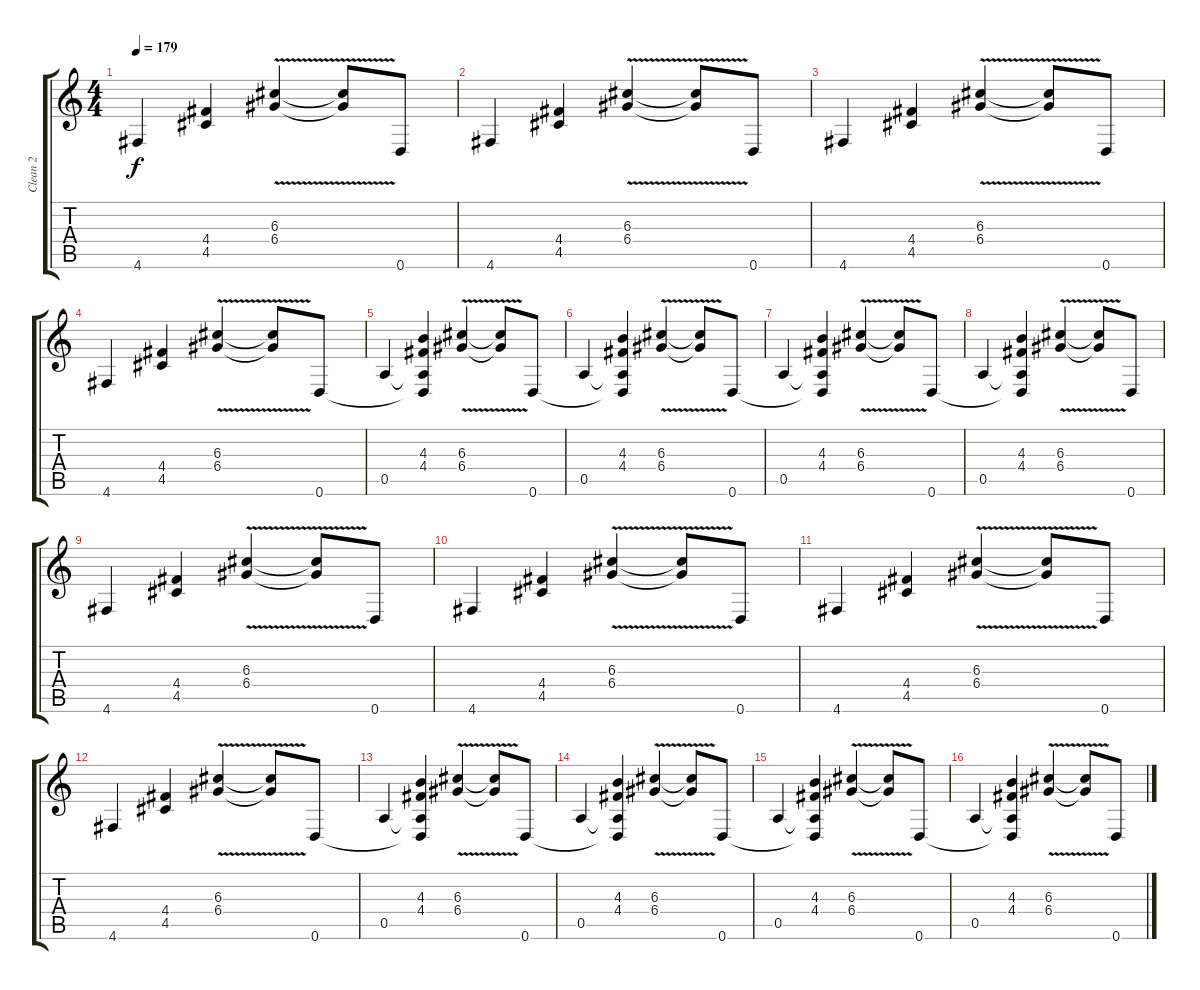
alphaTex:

\track ("Clean 2" "Clean 2") {instrument acousticguitarnylon}
\staff {score tabs}
\tuning (E4 B3 G3 D3 A2 D2) {hide}
\ts (4 4)
\tempo 179
\clef g2
\ks c
4.6.4{dy f instrument acousticguitarsteel} (4.4 4.5).4 (6.3{v} 6.4{v}).4 (6.3{t} 6.4{t}).8 0.6.8 |
4.6.4 (4.4 4.5).4 (6.3{v} 6.4{v}).4 (6.3{t} 6.4{t}).8 0.6.8 |
4.6.4 (4.4 4.5).4 (6.3{v} 6.4{v}).4 (6.3{t} 6.4{t}).8 0.6.8 |
4.6.4 (4.4 4.5).4 (6.3{v} 6.4{v}).4 (6.3{t} 6.4{t}).8 0.6.8 |
0.5.4 (4.3 4.4 0.5{t} 0.6{t}).4 (6.3{v} 6.4{v}).4 (6.3{t} 6.4{t}).8 0.6.8 |
0.5.4 (4.3 4.4 0.5{t} 0.6{t}).4 (6.3{v} 6.4{v}).4 (6.3{t} 6.4{t}).8 0.6.8 |
0.5.4 (4.3 4.4 0.5{t} 0.6{t}).4 (6.3{v} 6.4{v}).4 (6.3{t} 6.4{t}).8 0.6.8 |
0.5.4 (4.3 4.4 0.5{t} 0.6{t}).4 (6.3{v} 6.4{v}).4 (6.3{t} 6.4{t}).8 0.6.8 |
4.6.4 (4.4 4.5).4 (6.3{v} 6.4{v}).4 (6.3{t} 6.4{t}).8 0.6.8 |
4.6.4 (4.4 4.5).4 (6.3{v} 6.4{v}).4 (6.3{t} 6.4{t}).8 0.6.8 |
4.6.4 (4.4 4.5).4 (6.3{v} 6.4{v}).4 (6.3{t} 6.4{t}).8 0.6.8 |
4.6.4 (4.4 4.5).4 (6.3{v} 6.4{v}).4 (6.3{t} 6.4{t}).8 0.6.8 |
0.5.4 (4.3 4.4 0.5{t} 0.6{t}).4 (6.3{v} 6.4{v}).4 (6.3{t} 6.4{t}).8 0.6.8 |
0.5.4 (4.3 4.4 0.5{t} 0.6{t}).4 (6.3{v} 6.4{v}).4 (6.3{t} 6.4{t}).8 0.6.8 |
0.5.4 (4.3 4.4 0.5{t} 0.6{t}).4 (6.3{v} 6.4{v}).4 (6.3{t} 6.4{t}).8 0.6.8 |
0.5.4 (4.3 4.4 0.5{t} 0.6{t}).4 (6.3{v} 6.4{v}).4 (6.3{t} 6.4{t}).8 0.6.8
